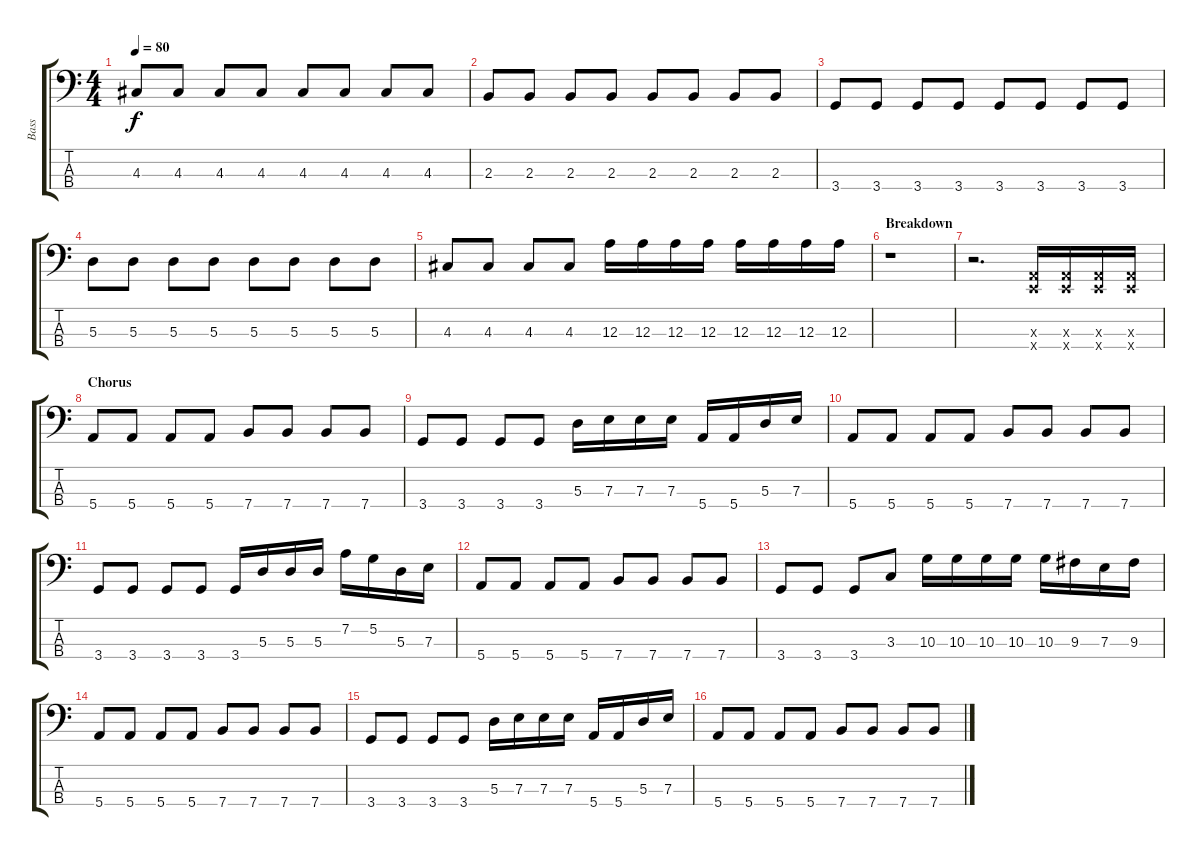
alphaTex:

\track ("Bass" "Bass") {instrument electricbasspick}
\staff {score tabs}
\tuning (G2 D2 A1 E1) {hide}
\ts (4 4)
\tempo 80
\clef f4
\ks c
4.3.8{dy f} 4.3.8 4.3.8 4.3.8 4.3.8 4.3.8 4.3.8 4.3.8 |
2.3.8 2.3.8 2.3.8 2.3.8 2.3.8 2.3.8 2.3.8 2.3.8 |
3.4.8 3.4.8 3.4.8 3.4.8 3.4.8 3.4.8 3.4.8 3.4.8 |
5.3.8 5.3.8 5.3.8 5.3.8 5.3.8 5.3.8 5.3.8 5.3.8 |
4.3.8 4.3.8 4.3.8 4.3.8 12.3.16 12.3.16 12.3.16 12.3.16 12.3.16 12.3.16 12.3.16 12.3.16 |
\section ("" "Breakdown")
r.1 |
r.2{d} (0.3{x} 0.4{x}).16 (0.3{x} 0.4{x}).16 (0.3{x} 0.4{x}).16 (0.3{x} 0.4{x}).16 |
\section ("" "Chorus")
5.4.8 5.4.8 5.4.8 5.4.8 7.4.8 7.4.8 7.4.8 7.4.8 |
3.4.8 3.4.8 3.4.8 3.4.8 5.3.16 7.3.16 7.3.16 7.3.16 5.4.16 5.4.16 5.3.16 7.3.16 |
5.4.8 5.4.8 5.4.8 5.4.8 7.4.8 7.4.8 7.4.8 7.4.8 |
3.4.8 3.4.8 3.4.8 3.4.8 3.4.16 5.3.16 5.3.16 5.3.16 7.2.16 5.2.16 5.3.16 7.3.16 |
5.4.8 5.4.8 5.4.8 5.4.8 7.4.8 7.4.8 7.4.8 7.4.8 |
3.4.8 3.4.8 3.4.8 3.3.8 10.3.16 10.3.16 10.3.16 10.3.16 10.3.16 9.3.16 7.3.16 9.3.16 |
5.4.8 5.4.8 5.4.8 5.4.8 7.4.8 7.4.8 7.4.8 7.4.8 |
3.4.8 3.4.8 3.4.8 3.4.8 5.3.16 7.3.16 7.3.16 7.3.16 5.4.16 5.4.16 5.3.16 7.3.16 |
5.4.8 5.4.8 5.4.8 5.4.8 7.4.8 7.4.8 7.4.8 7.4.8
